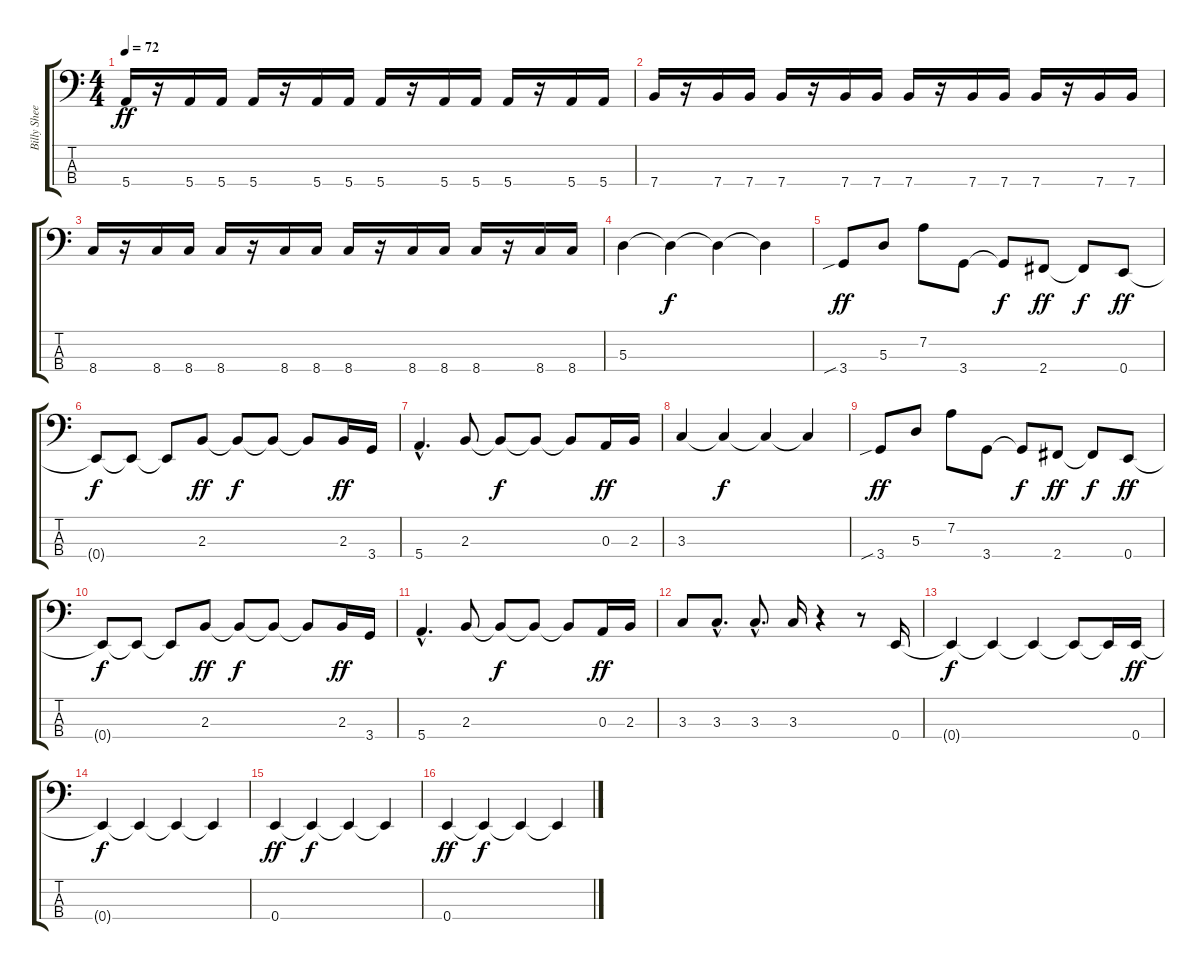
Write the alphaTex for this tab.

\track ("Billy Sheehan" "Billy Shee") {instrument electricbassfinger}
\staff {score tabs}
\tuning (G2 D2 A1 E1) {hide}
\ts (4 4)
\tempo 72
\clef f4
\ks c
5.4.16{dy ff} r.16 5.4.16 5.4.16 5.4.16 r.16 5.4.16 5.4.16 5.4.16 r.16 5.4.16 5.4.16 5.4.16 r.16 5.4.16 5.4.16 |
7.4.16 r.16 7.4.16 7.4.16 7.4.16 r.16 7.4.16 7.4.16 7.4.16 r.16 7.4.16 7.4.16 7.4.16 r.16 7.4.16 7.4.16 |
8.4.16 r.16 8.4.16 8.4.16 8.4.16 r.16 8.4.16 8.4.16 8.4.16 r.16 8.4.16 8.4.16 8.4.16 r.16 8.4.16 8.4.16 |
5.3.4 5.3{t}.4{dy f} 5.3{t}.4 5.3{t}.4 |
3.4{sib}.8{dy ff} 5.3.8 7.2.8 3.4.8 3.4{t}.8{dy f} 2.4.8{dy ff} 2.4{t}.8{dy f} 0.4.8{dy ff} |
0.4{t}.8{dy f} 0.4{t}.8 0.4{t}.8 2.3.8{dy ff} 2.3{t}.8{dy f} 2.3{t}.8 2.3{t}.8 2.3.16{dy ff} 3.4.16 |
5.4{hac}.4{d} 2.3.8 2.3{t}.8{dy f} 2.3{t}.8 2.3{t}.8 0.3.16{dy ff} 2.3.16 |
3.3.4 3.3{t}.4{dy f} 3.3{t}.4 3.3{t}.4 |
3.4{sib}.8{dy ff} 5.3.8 7.2.8 3.4.8 3.4{t}.8{dy f} 2.4.8{dy ff} 2.4{t}.8{dy f} 0.4.8{dy ff} |
0.4{t}.8{dy f} 0.4{t}.8 0.4{t}.8 2.3.8{dy ff} 2.3{t}.8{dy f} 2.3{t}.8 2.3{t}.8 2.3.16{dy ff} 3.4.16 |
5.4{hac}.4{d} 2.3.8 2.3{t}.8{dy f} 2.3{t}.8 2.3{t}.8 0.3.16{dy ff} 2.3.16 |
3.3.8 3.3{hac}.8{d} 3.3{hac}.8{d} 3.3.16 r.4 r.8 0.4.16 |
0.4{t}.4{dy f} 0.4{t}.4 0.4{t}.4 0.4{t}.8 0.4{t}.16 0.4.16{dy ff} |
0.4{t}.4{dy f} 0.4{t}.4 0.4{t}.4 0.4{t}.4 |
0.4.4{dy ff} 0.4{t}.4{dy f} 0.4{t}.4 0.4{t}.4 |
0.4.4{dy ff} 0.4{t}.4{dy f} 0.4{t}.4 0.4{t}.4
